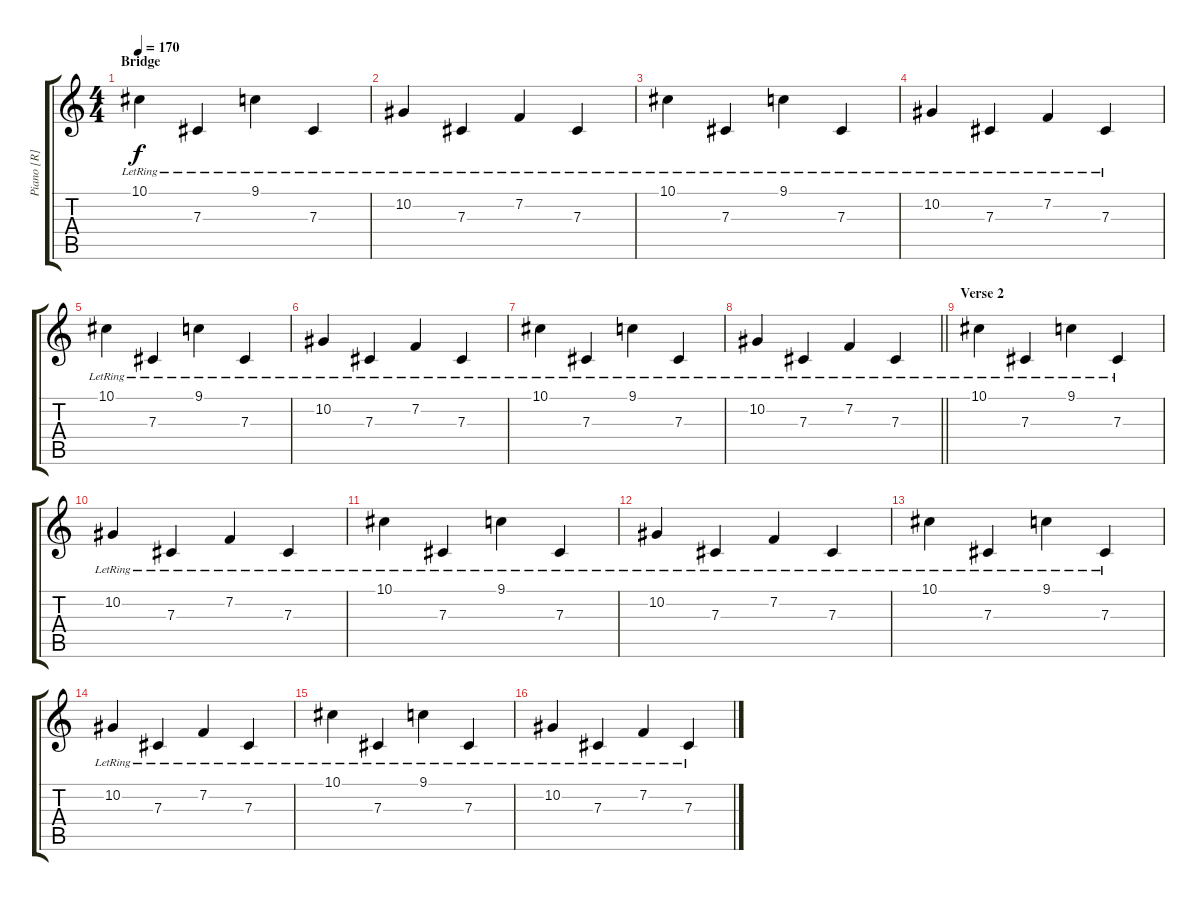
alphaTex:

\track ("Piano [R]" "Piano [R]") {instrument acousticgrandpiano}
\staff {score tabs}
\tuning (Eb4 Bb3 Gb3 Db3 Ab2 Db2) {hide}
\ts (4 4)
\section ("" "Bridge")
\tempo 170
\clef g2
\ks c
10.1{lr}.4{dy f} 7.3{lr}.4 9.1{lr}.4 7.3{lr}.4 |
10.2{lr}.4 7.3{lr}.4 7.2{lr}.4 7.3{lr}.4 |
10.1{lr}.4 7.3{lr}.4 9.1{lr}.4 7.3{lr}.4 |
10.2{lr}.4 7.3{lr}.4 7.2{lr}.4 7.3{lr}.4 |
10.1{lr}.4 7.3{lr}.4 9.1{lr}.4 7.3{lr}.4 |
10.2{lr}.4 7.3{lr}.4 7.2{lr}.4 7.3{lr}.4 |
10.1{lr}.4 7.3{lr}.4 9.1{lr}.4 7.3{lr}.4 |
\barLineRight lightlight
10.2{lr}.4 7.3{lr}.4 7.2{lr}.4 7.3{lr}.4 |
\section ("" "Verse 2")
10.1{lr}.4 7.3{lr}.4 9.1{lr}.4 7.3{lr}.4 |
10.2{lr}.4 7.3{lr}.4 7.2{lr}.4 7.3{lr}.4 |
10.1{lr}.4 7.3{lr}.4 9.1{lr}.4 7.3{lr}.4 |
10.2{lr}.4 7.3{lr}.4 7.2{lr}.4 7.3{lr}.4 |
10.1{lr}.4 7.3{lr}.4 9.1{lr}.4 7.3{lr}.4 |
10.2{lr}.4 7.3{lr}.4 7.2{lr}.4 7.3{lr}.4 |
10.1{lr}.4 7.3{lr}.4 9.1{lr}.4 7.3{lr}.4 |
10.2{lr}.4 7.3{lr}.4 7.2{lr}.4 7.3{lr}.4
